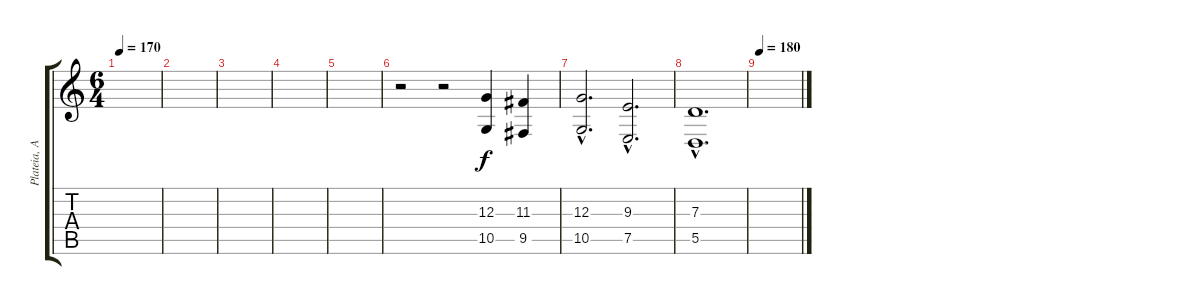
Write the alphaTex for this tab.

\track ("Plateia, Adrian e Steve backing vocals" "Plateia, A") {instrument applause}
\staff {score tabs}
\tuning (E4 B3 G3 D3 A2 E2) {hide}
\ts (6 4)
\tempo 170
\clef g2
\ks c
|
|
|
|
|
r.2 r.2 (12.3 10.5).4 (11.3 9.5).4 |
(12.3{hac} 10.5{hac}).2{d} (9.3{hac} 7.5{hac}).2{d} |
(7.3{hac} 5.5{hac}).1{d} |
\tempo 180
